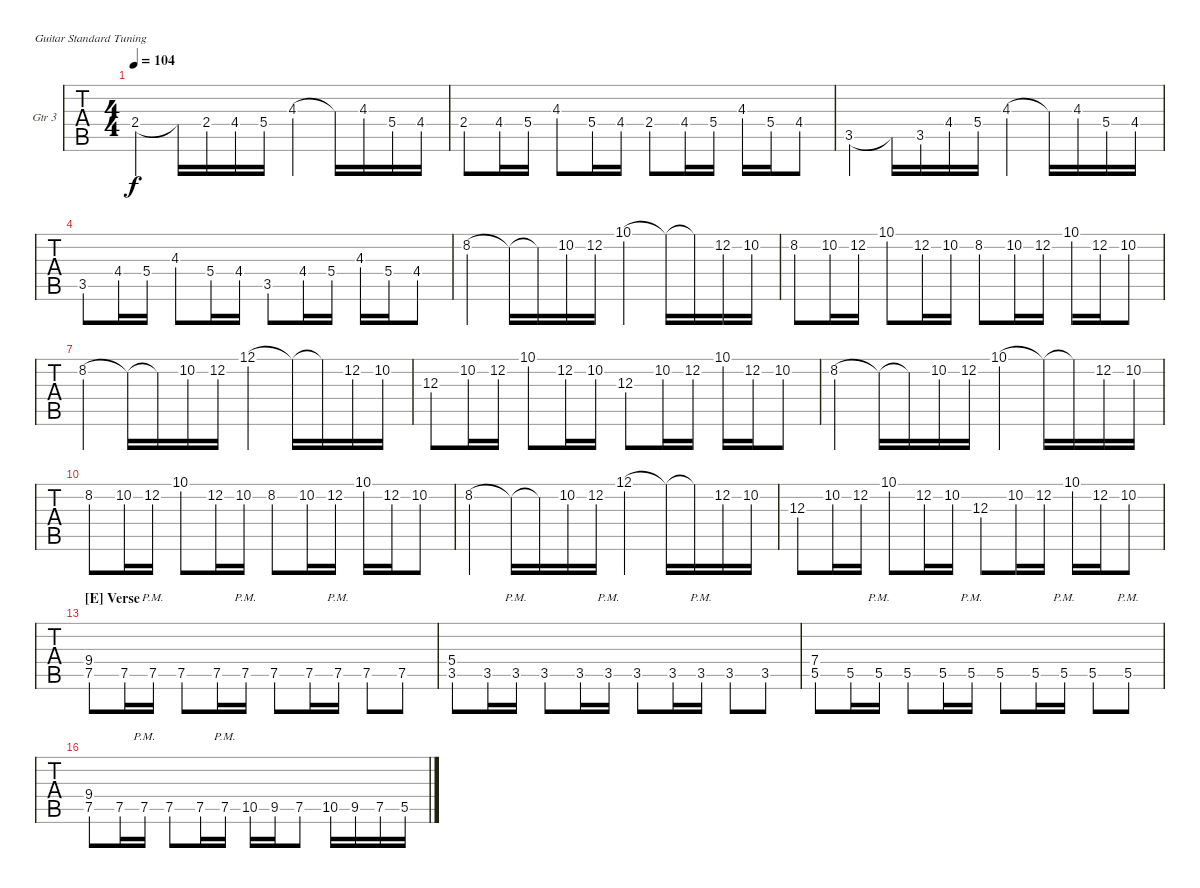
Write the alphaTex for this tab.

\bracketExtendMode nobrackets
\firstSystemTrackNameOrientation horizontal
\otherSystemsTrackNameOrientation horizontal
\defaultBarNumberDisplay FirstOfSystem
\track ("Guitar 3" "Gtr 3") {instrument distortionguitar}
\staff {tabs}
\tuning (E4 B3 G3 D3 A2 E2)
\ts (4 4)
\tempo 104
\clef g2
\scale
0.25
\ks c
2.4.4{dy f} 2.4{t}.16 2.4.16 4.4.16 5.4.16 4.3.4 4.3{t}.16 4.3.16 5.4.16 4.4.16 |
\scale
0.25 2.4.8 4.4.16 5.4.16 4.3.8 5.4.16 4.4.16 2.4.8 4.4.16 5.4.16 4.3.16 5.4.16 4.4.8 |
\scale
0.25 3.5.4 3.5{t}.16 3.5.16 4.4.16 5.4.16 4.3.4 4.3{t}.16 4.3.16 5.4.16 4.4.16 |
\scale
0.25 3.5.8 4.4.16 5.4.16 4.3.8 5.4.16 4.4.16 3.5.8 4.4.16 5.4.16 4.3.16 5.4.16 4.4.8 |
\scale
0.25 8.2.4 8.2{t}.16 8.2{t}.16 10.2.16 12.2.16 10.1.4 10.1{t}.16 10.1{t}.16 12.2.16 10.2.16 |
\scale
0.25 8.2.8 10.2.16 12.2.16 10.1.8 12.2.16 10.2.16 8.2.8 10.2.16 12.2.16 10.1.16 12.2.16 10.2.8 |
\scale
0.25 8.2.4 8.2{t}.16 8.2{t}.16 10.2.16 12.2.16 12.1.4 12.1{t}.16 12.1{t}.16 12.2.16 10.2.16 |
\scale
0.25 12.3.8 10.2.16 12.2.16 10.1.8 12.2.16 10.2.16 12.3.8 10.2.16 12.2.16 10.1.16 12.2.16 10.2.8 |
\scale
0.25 8.2.4 8.2{t}.16 8.2{t}.16 10.2.16 12.2.16 10.1.4 10.1{t}.16 10.1{t}.16 12.2.16 10.2.16 |
\scale
0.25 8.2.8 10.2.16 12.2.16 10.1.8 12.2.16 10.2.16 8.2.8 10.2.16 12.2.16 10.1.16 12.2.16 10.2.8 |
\scale
0.25 8.2.4 8.2{t}.16 8.2{t}.16 10.2.16 12.2.16 12.1.4 12.1{t}.16 12.1{t}.16 12.2.16 10.2.16 |
\scale
0.25 12.3.8 10.2.16 12.2.16 10.1.8 12.2.16 10.2.16 12.3.8 10.2.16 12.2.16 10.1.16 12.2.16 10.2.8 |
\section ("E" "Verse")
\scale
0.25 (9.4 7.5).8 7.5.16 7.5{pm}.16 7.5.8 7.5.16 7.5{pm}.16 7.5.8 7.5.16 7.5{pm}.16 7.5.8 7.5.8 |
\scale
0.25 (5.4 3.5).8 3.5.16 3.5{pm}.16 3.5.8 3.5.16 3.5{pm}.16 3.5.8 3.5.16 3.5{pm}.16 3.5.8 3.5.8 |
\scale
0.25 (7.4 5.5).8 5.5.16 5.5{pm}.16 5.5.8 5.5.16 5.5{pm}.16 5.5.8 5.5.16 5.5{pm}.16 5.5.8 5.5{pm}.8 |
\scale
0.25 (9.4 7.5).8 7.5.16 7.5{pm}.16 7.5.8 7.5.16 7.5{pm}.16 10.5.16 9.5.16 7.5.8 10.5.16 9.5.16 7.5.16 5.5.16
